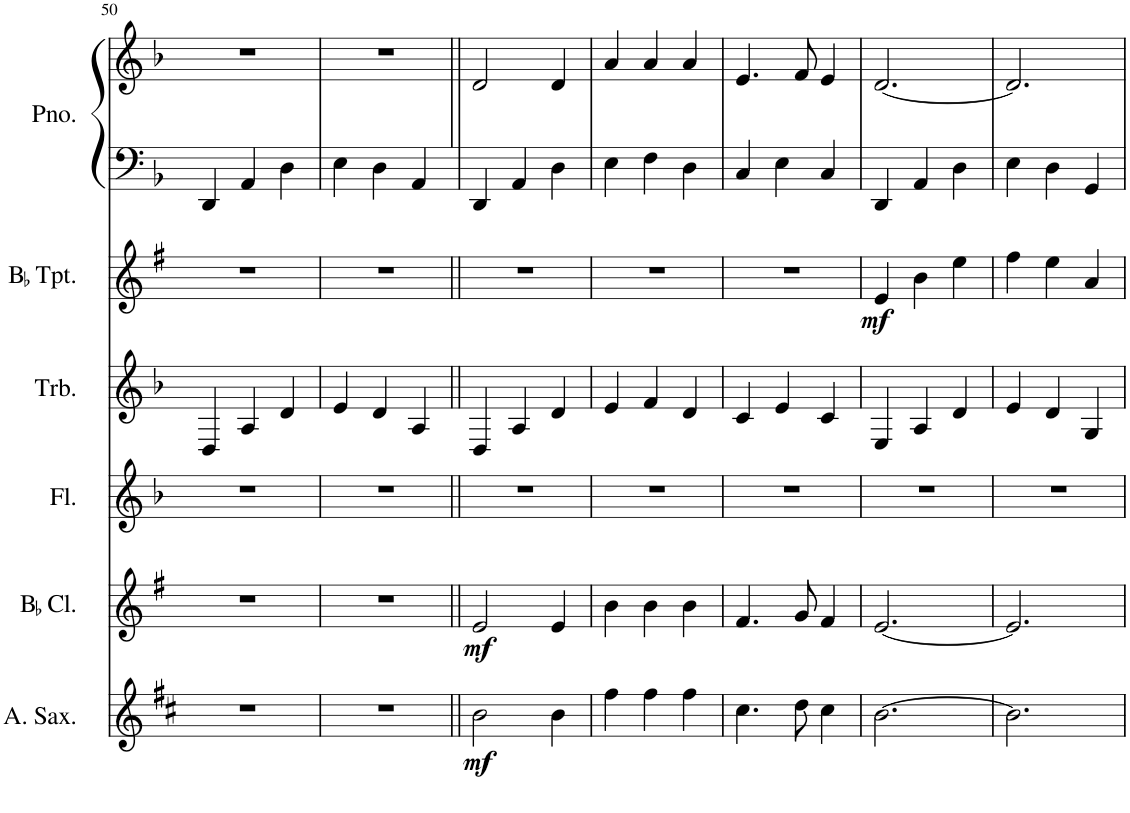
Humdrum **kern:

**kern	**dynam	**kern	**dynam	**kern	**kern	**kern	**dynam	**kern	**kern
*part6	*part6	*part5	*part5	*part4	*part3	*part2	*part2	*part1	*part1
*staff7	*staff7	*staff6	*staff6	*staff5	*staff4	*staff3	*staff3	*staff2	*staff1
*I"Alto Saxophone	*	*I"BaccidentalFlat Clarinet	*	*I"Flute	*I"Trombone	*I"BaccidentalFlat Trumpet	*	*I"Piano	*
*I'A. Sax.	*	*I'BaccidentalFlat Cl.	*	*I'Fl.	*I'Trb.	*I'BaccidentalFlat Tpt.	*	*I'Pno.	*
!!LO:PB:g=z
*clefG2	*	*clefG2	*	*clefG2	*clefG2	*clefG2	*	*clefF4	*clefG2
*Trd5c9	*	*Trd1c2	*	*	*	*Trd1c2	*	*	*
*k[f#c#]	*	*k[f#]	*	*k[b-]	*k[b-]	*k[f#]	*	*k[b-]	*k[b-]
*M3/4	*	*M3/4	*	*M3/4	*M3/4	*M3/4	*	*M3/4	*M3/4
=50	=50	=50	=50	=50	=50	=50	=50	=50	=50
2.r	.	2.r	.	2.r	4D/	2.r	.	4DD/	2.r
.	.	.	.	.	4A/	.	.	4AA/	.
.	.	.	.	.	4d/	.	.	4D\	.
=51	=51	=51	=51	=51	=51	=51	=51	=51	=51
2.r	.	2.r	.	2.r	4e/	2.r	.	4E\	2.r
.	.	.	.	.	4d/	.	.	4D\	.
.	.	.	.	.	4A/	.	.	4AA/	.
=52||	=52||	=52||	=52||	=52||	=52||	=52||	=52||	=52||	=52||
!	!LO:DY:b	!	!LO:DY:b	!	!	!	!	!	!
2b\	mf	2e/	mf	2.r	4D/	2.r	.	4DD/	2d/
.	.	.	.	.	4A/	.	.	4AA/	.
4b\	.	4e/	.	.	4d/	.	.	4D\	4d/
=53	=53	=53	=53	=53	=53	=53	=53	=53	=53
4ff#\	.	4b\	.	2.r	4e/	2.r	.	4E\	4a/
4ff#\	.	4b\	.	.	4f/	.	.	4F\	4a/
4ff#\	.	4b\	.	.	4d/	.	.	4D\	4a/
=54	=54	=54	=54	=54	=54	=54	=54	=54	=54
4.cc#\	.	4.f#/	.	2.r	4c/	2.r	.	4C/	4.e/
.	.	.	.	.	4e/	.	.	4E\	.
8dd\	.	8g/	.	.	.	.	.	.	8f/
4cc#\	.	4f#/	.	.	4c/	.	.	4C/	4e/
=55	=55	=55	=55	=55	=55	=55	=55	=55	=55
!	!	!	!	!	!	!	!LO:DY:b	!	!
[2.b\	.	[2.e/	.	2.r	4E/	4e/	mf	4DD/	[2.d/
.	.	.	.	.	4A/	4b\	.	4AA/	.
.	.	.	.	.	4d/	4ee\	.	4D\	.
=56	=56	=56	=56	=56	=56	=56	=56	=56	=56
2.b\]	.	2.e/]	.	2.r	4e/	4ff#\	.	4E\	2.d/]
.	.	.	.	.	4d/	4ee\	.	4D\	.
.	.	.	.	.	4G/	4a/	.	4GG/	.
=	=	=	=	=	=	=	=	=	=
*-	*-	*-	*-	*-	*-	*-	*-	*-	*-
